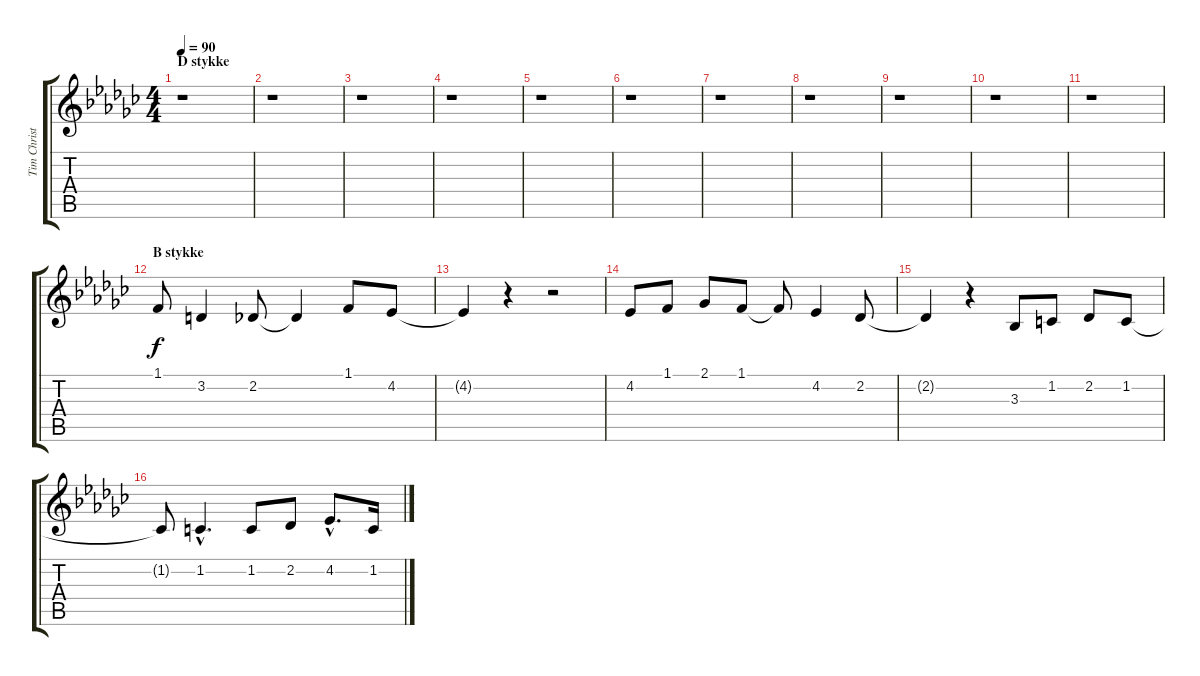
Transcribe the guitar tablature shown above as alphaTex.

\track ("Tim Christensen (Vocal)" "Tim Christ") {instrument sopranosax}
\staff {score tabs}
\tuning (E4 B3 G3 D3 A2 E2) {hide}
\ts (4 4)
\section ("" "D stykke")
\tempo 90
\clef g2
\ks gb
r.1{dy f} |
r.1 |
r.1 |
r.1 |
r.1 |
r.1 |
r.1 |
r.1 |
r.1 |
r.1 |
r.1 |
\section ("" "B stykke")
1.1.8 3.2.4 2.2.8 2.2{t}.4 1.1.8 4.2.8 |
4.2{t}.4 r.4 r.2 |
4.2.8 1.1.8 2.1.8 1.1.8 1.1{t}.8 4.2.4 2.2.8 |
2.2{t}.4 r.4 3.3.8 1.2.8 2.2.8 1.2.8 |
1.2{t}.8 1.2{hac}.4{d} 1.2.8 2.2.8 4.2{hac}.8{d} 1.2.16
